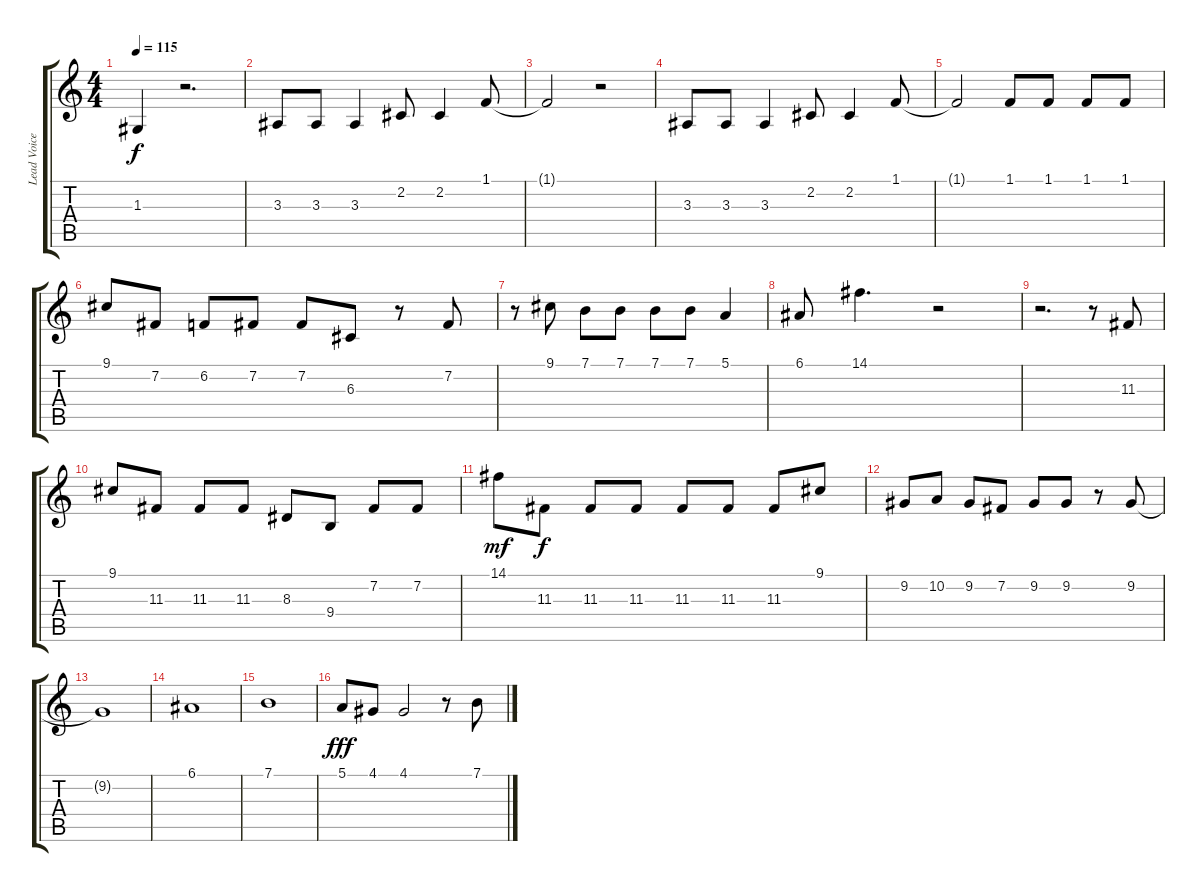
\track ("Lead Voice" "Lead Voice") {instrument oboe}
\staff {score tabs}
\tuning (E4 B3 G3 D3 A2 E2) {hide}
\ts (4 4)
\tempo 115
\clef g2
\ks c
1.3{t}.4{dy f} r.2{d} |
3.3.8 3.3.8 3.3.4 2.2.8 2.2.4 1.1.8 |
1.1{t}.2 r.2 |
3.3.8 3.3.8 3.3.4 2.2.8 2.2.4 1.1.8 |
1.1{t}.2 1.1.8 1.1.8 1.1.8 1.1.8 |
9.1.8 7.2.8 6.2.8 7.2.8 7.2.8 6.3.8 r.8 7.2.8 |
r.8 9.1.8 7.1.8 7.1.8 7.1.8 7.1.8 5.1.4 |
6.1.8 14.1.4{d} r.2 |
r.2{d} r.8 11.3.8 |
9.1.8 11.3.8 11.3.8 11.3.8 8.3.8 9.4.8 7.2.8 7.2.8 |
14.1.8{dy mf} 11.3.8{dy f} 11.3.8 11.3.8 11.3.8 11.3.8 11.3.8 9.1.8 |
9.2.8 10.2.8 9.2.8 7.2.8 9.2.8 9.2.8 r.8 9.2.8 |
9.2{t}.1 |
6.1.1 |
7.1.1 |
5.1.8{dy fff} 4.1.8 4.1.2 r.8 7.1.8
